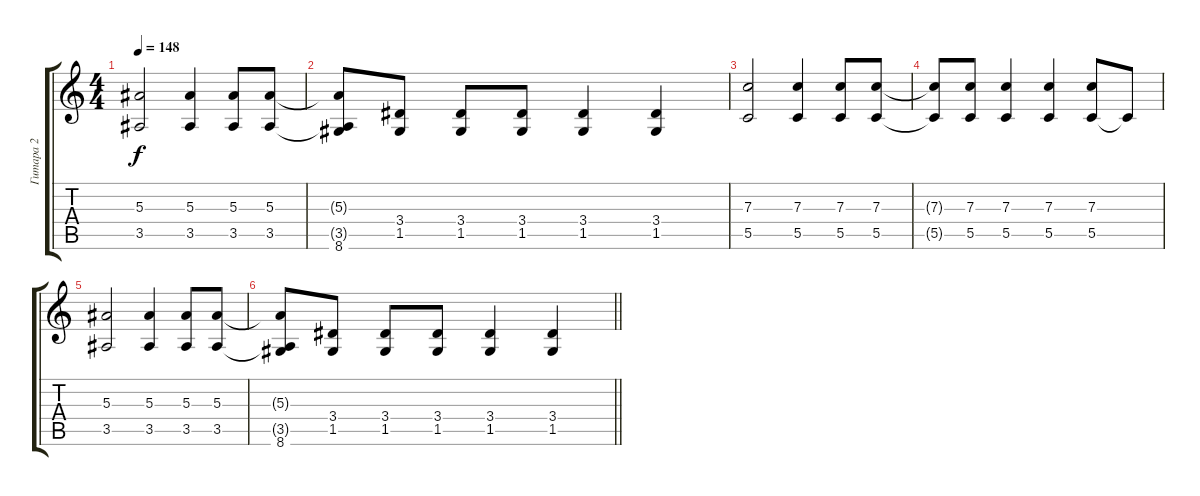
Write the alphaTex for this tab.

\track ("Гитара 2" "Гитара 2") {instrument distortionguitar}
\staff {score tabs}
\tuning (D4 A3 F3 C3 G2 C2) {hide}
\ts (4 4)
\tempo 148
\clef g2
\ks c
(5.3 3.5).2{dy f} (5.3 3.5).4 (5.3 3.5).8 (5.3 3.5).8 |
(5.3{t} 3.5{t} 8.6).8 (3.4 1.5).8 (3.4 1.5).8 (3.4 1.5).8 (3.4 1.5).4 (3.4 1.5).4 |
(7.3 5.5).2{volume 9} (7.3 5.5).4 (7.3 5.5).8 (7.3 5.5).8 |
(7.3{t} 5.5{t}).8 (7.3 5.5).8 (7.3 5.5).4 (7.3 5.5).4 (7.3 5.5).8 5.5{t}.8 |
(5.3 3.5).2 (5.3 3.5).4 (5.3 3.5).8 (5.3 3.5).8 |
\barLineRight lightlight
(5.3{t} 3.5{t} 8.6).8 (3.4 1.5).8 (3.4 1.5).8 (3.4 1.5).8 (3.4 1.5).4 (3.4 1.5).4
